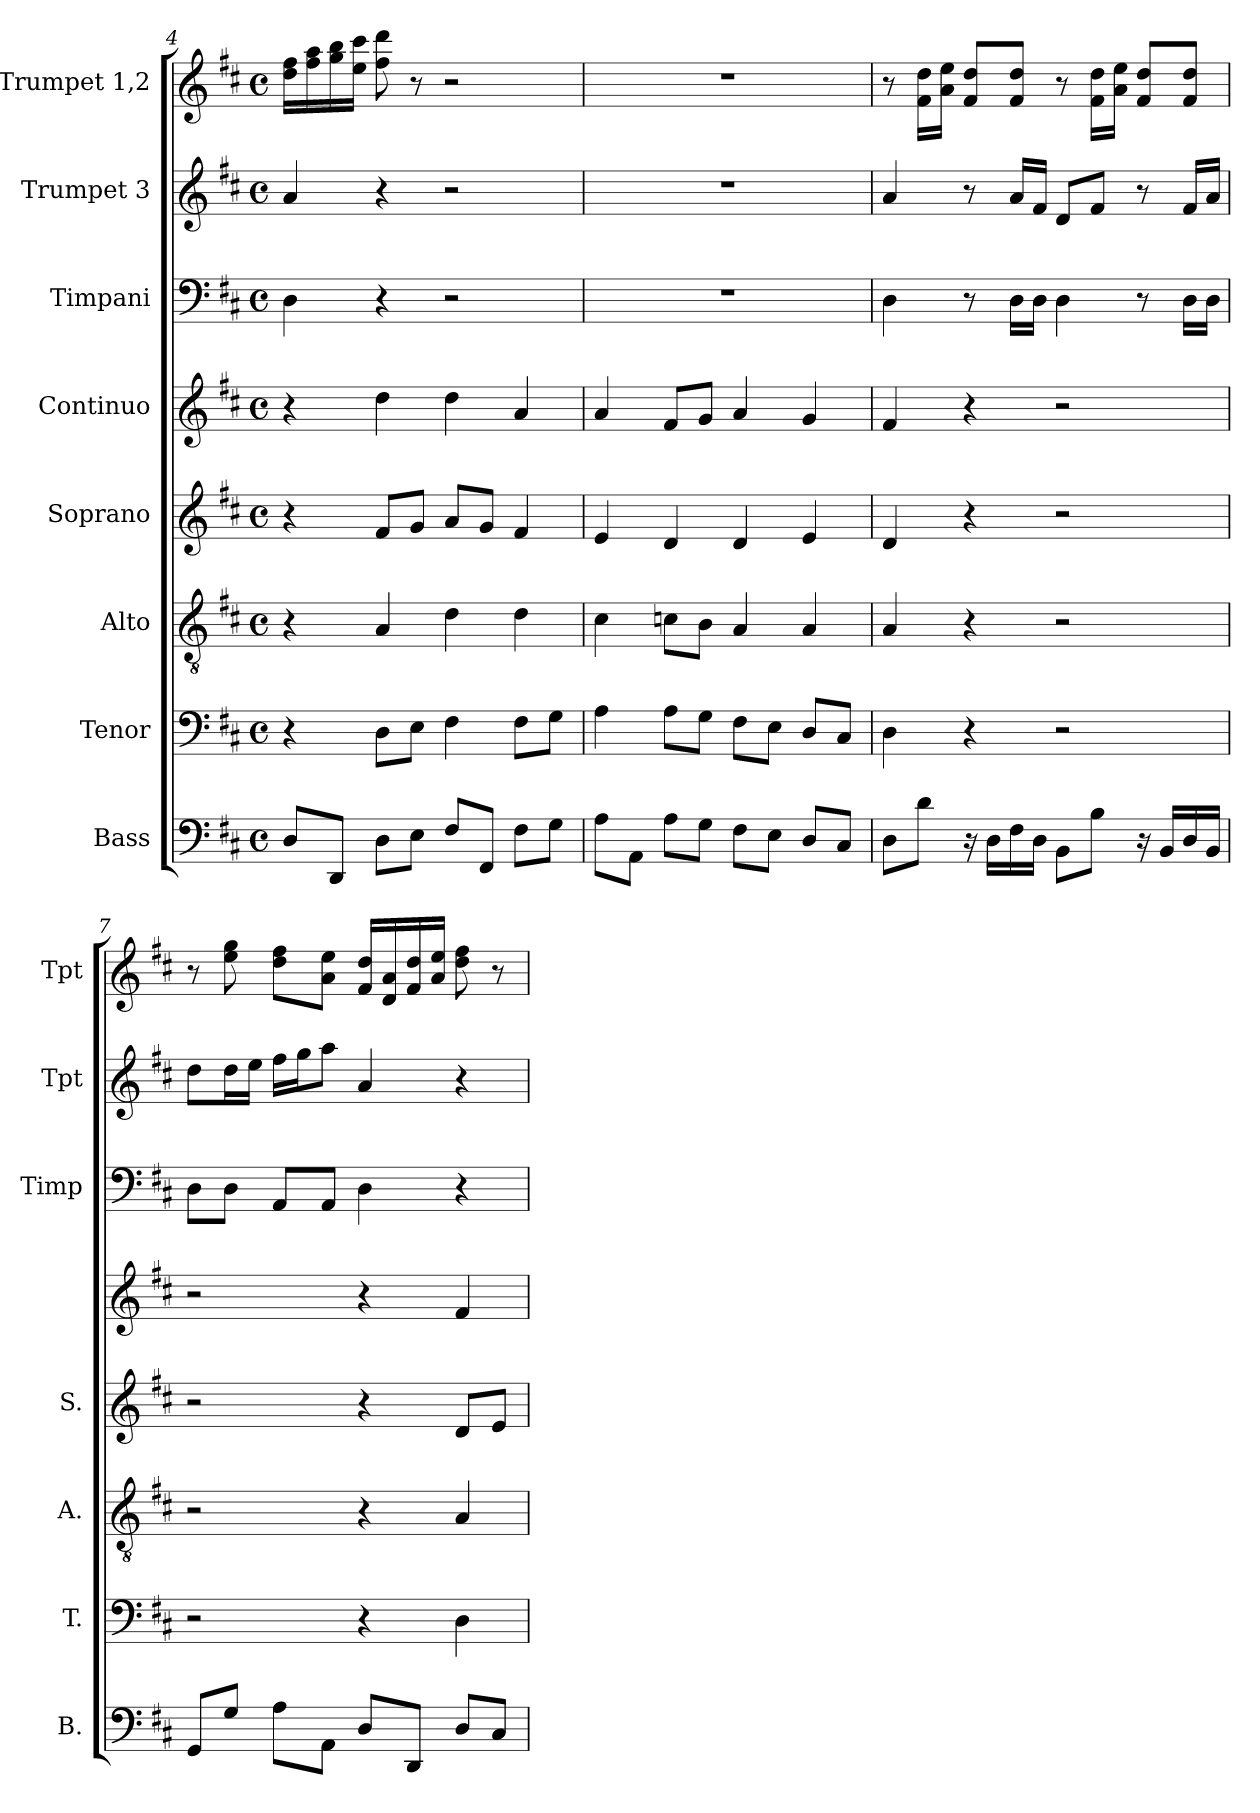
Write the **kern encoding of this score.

**kern	**kern	**kern	**kern	**kern	**kern	**kern	**kern
*part8	*part7	*part6	*part5	*part4	*part3	*part2	*part1
*staff8	*staff7	*staff6	*staff5	*staff4	*staff3	*staff2	*staff1
*I"Bass	*I"Tenor	*I"Alto	*I"Soprano	*I"Continuo	*I"Timpani	*I"Trumpet 3	*I"Trumpet 1,2
*I'B.	*I'T.	*I'A.	*I'S.	*	*I'Timp	*I'Tpt	*I'Tpt
!!LO:LB:g=z
*clefF4	*clefF4	*clefGv2	*clefG2	*clefG2	*clefF4	*clefG2	*clefG2
*	*	*	*	*	*	*ITrd1c2	*ITrd1c2
*k[f#c#]	*k[f#c#]	*k[f#c#]	*k[f#c#]	*k[f#c#]	*k[f#c#]	*k[]	*k[]
*D:	*D:	*D:	*D:	*D:	*D:	*C:	*C:
*M4/4	*M4/4	*M4/4	*M4/4	*M4/4	*M4/4	*M4/4	*M4/4
*met(c)	*met(c)	*met(c)	*met(c)	*met(c)	*met(c)	*met(c)	*met(c)
=4	=4	=4	=4	=4	=4	=4	=4
8D/L	4r	4r	4r	4r	4D\	4g/	16cc\ 16ee\LL
.	.	.	.	.	.	.	16ee\ 16gg\
8DD/J	.	.	.	.	.	.	16ff\ 16aa\
.	.	.	.	.	.	.	16dd\ 16bb\JJ
8D\L	8D\L	4A/	8f#/L	4dd\	4r	4r	8ee\ 8ccc\
8E\J	8E\J	.	8g/J	.	.	.	8r
8F#/L	4F#\	4d\	8a/L	4dd\	2r	2r	2r
8FF#/J	.	.	8g/J	.	.	.	.
8F#\L	8F#\L	4d\	4f#/	4a/	.	.	.
8G\J	8G\J	.	.	.	.	.	.
=5	=5	=5	=5	=5	=5	=5	=5
8A\L	4A\	4c#\	4e/	4a/	1r	1r	1r
8AA\J	.	.	.	.	.	.	.
8A\L	8A\L	8cn\L	4d/	8f#/L	.	.	.
8G\J	8G\J	8B\J	.	8g/J	.	.	.
8F#\L	8F#\L	4A/	4d/	4a/	.	.	.
8E\J	8E\J	.	.	.	.	.	.
8D/L	8D/L	4A/	4e/	4g/	.	.	.
8C#/J	8C#/J	.	.	.	.	.	.
=6	=6	=6	=6	=6	=6	=6	=6
8D\L	4D\	4A/	4d/	4f#/	4D\	4g/	8r
8d\J	.	.	.	.	.	.	16e\ 16cc\LL
.	.	.	.	.	.	.	16g\ 16dd\JJ
16r	4r	4r	4r	4r	8r	8r	8e/ 8cc/L
16D\LL	.	.	.	.	.	.	.
16F#\	.	.	.	.	16D\LL	16g/LL	8e/ 8cc/J
16D\JJ	.	.	.	.	16D\JJ	16e/JJ	.
8BB\L	2r	2r	2r	2r	4D\	8c/L	8r
8B\J	.	.	.	.	.	8e/J	16e\ 16cc\LL
.	.	.	.	.	.	.	16g\ 16dd\JJ
16r	.	.	.	.	8r	8r	8e/ 8cc/L
16BB/LL	.	.	.	.	.	.	.
16D/	.	.	.	.	16D\LL	16e/LL	8e/ 8cc/J
16BB/JJ	.	.	.	.	16D\JJ	16g/JJ	.
=7	=7	=7	=7	=7	=7	=7	=7
8GG/L	2r	2r	2r	2r	8D\L	8cc\L	8r
8G/J	.	.	.	.	8D\J	16cc\L	8dd\ 8ff\
.	.	.	.	.	.	16dd\JJ	.
8A\L	.	.	.	.	8AA/L	16ee\LL	8cc\ 8ee\L
.	.	.	.	.	.	16ff\J	.
8AA\J	.	.	.	.	8AA/J	8gg\J	8g\ 8dd\J
8D/L	4r	4r	4r	4r	4D\	4g/	16e/ 16cc/LL
.	.	.	.	.	.	.	16c/ 16g/
8DD/J	.	.	.	.	.	.	16e/ 16cc/
.	.	.	.	.	.	.	16g/ 16dd/JJ
8D/L	4D\	4A/	8d/L	4f#/	4r	4r	8cc\ 8ee\
8C#/J	.	.	8e/J	.	.	.	8r
=	=	=	=	=	=	=	=
*-	*-	*-	*-	*-	*-	*-	*-
